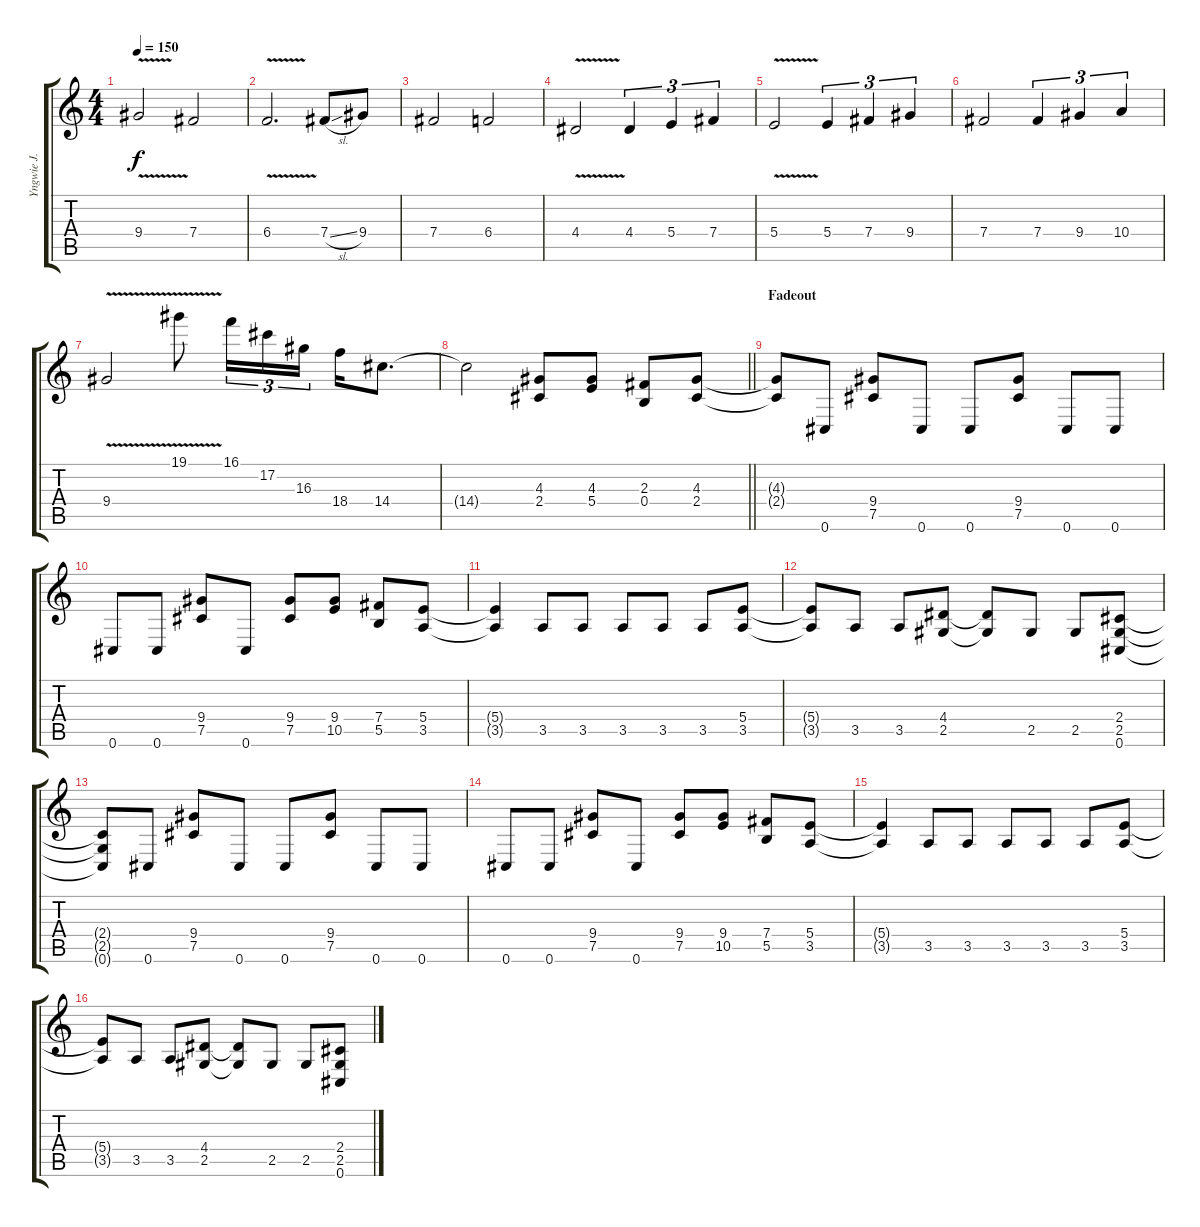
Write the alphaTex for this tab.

\track ("Yngwie J. Malmsteen" "Yngwie J. ") {instrument overdrivenguitar}
\staff {score tabs}
\tuning (Db4 Ab3 E3 B2 Gb2 Db2) {hide}
\ts (4 4)
\tempo 150
\clef g2
\ks c
9.4{v}.2{dy f} 7.4.2 |
6.4{v}.2{d} 7.4{sl}.8 9.4.8 |
7.4.2 6.4.2 |
4.4{v}.2 4.4.4{tu (3 2)} 5.4.4{tu (3 2)} 7.4.4{tu (3 2)} |
5.4{v}.2 5.4.4{tu (3 2)} 7.4.4{tu (3 2)} 9.4.4{tu (3 2)} |
7.4.2 7.4.4{tu (3 2)} 9.4.4{tu (3 2)} 10.4.4{tu (3 2)} |
9.4{v}.2 19.1{v}.8 16.1.16{tu (3 2)} 17.2.16{tu (3 2)} 16.3.16{tu (3 2)} 18.4.16 14.4.8{d} |
\barLineRight lightlight
14.4{t}.2 (4.3 2.4).8 (4.3 5.4).8 (2.3 0.4).8 (4.3 2.4).8 |
\section ("" "Fadeout")
(4.3{t} 2.4{t}).8 0.6.8 (9.4 7.5).8 0.6.8 0.6.8 (9.4 7.5).8 0.6.8 0.6.8 |
0.6.8 0.6.8 (9.4 7.5).8 0.6.8 (9.4 7.5).8 (9.4 10.5).8 (7.4 5.5).8 (5.4 3.5).8 |
(5.4{t} 3.5{t}).4 3.5.8 3.5.8 3.5.8 3.5.8 3.5.8 (5.4 3.5).8 |
(5.4{t} 3.5{t}).8 3.5.8 3.5.8 (4.4 2.5).8 (4.4{t} 2.5{t}).8 2.5.8 2.5.8 (2.4 2.5 0.6).8 |
(2.4{t} 2.5{t} 0.6{t}).8 0.6.8 (9.4 7.5).8 0.6.8 0.6.8 (9.4 7.5).8 0.6.8 0.6.8 |
0.6.8 0.6.8 (9.4 7.5).8 0.6.8 (9.4 7.5).8 (9.4 10.5).8 (7.4 5.5).8 (5.4 3.5).8 |
(5.4{t} 3.5{t}).4 3.5.8 3.5.8 3.5.8 3.5.8 3.5.8 (5.4 3.5).8 |
(5.4{t} 3.5{t}).8 3.5.8 3.5.8 (4.4 2.5).8 (4.4{t} 2.5{t}).8 2.5.8 2.5.8 (2.4 2.5 0.6).8
